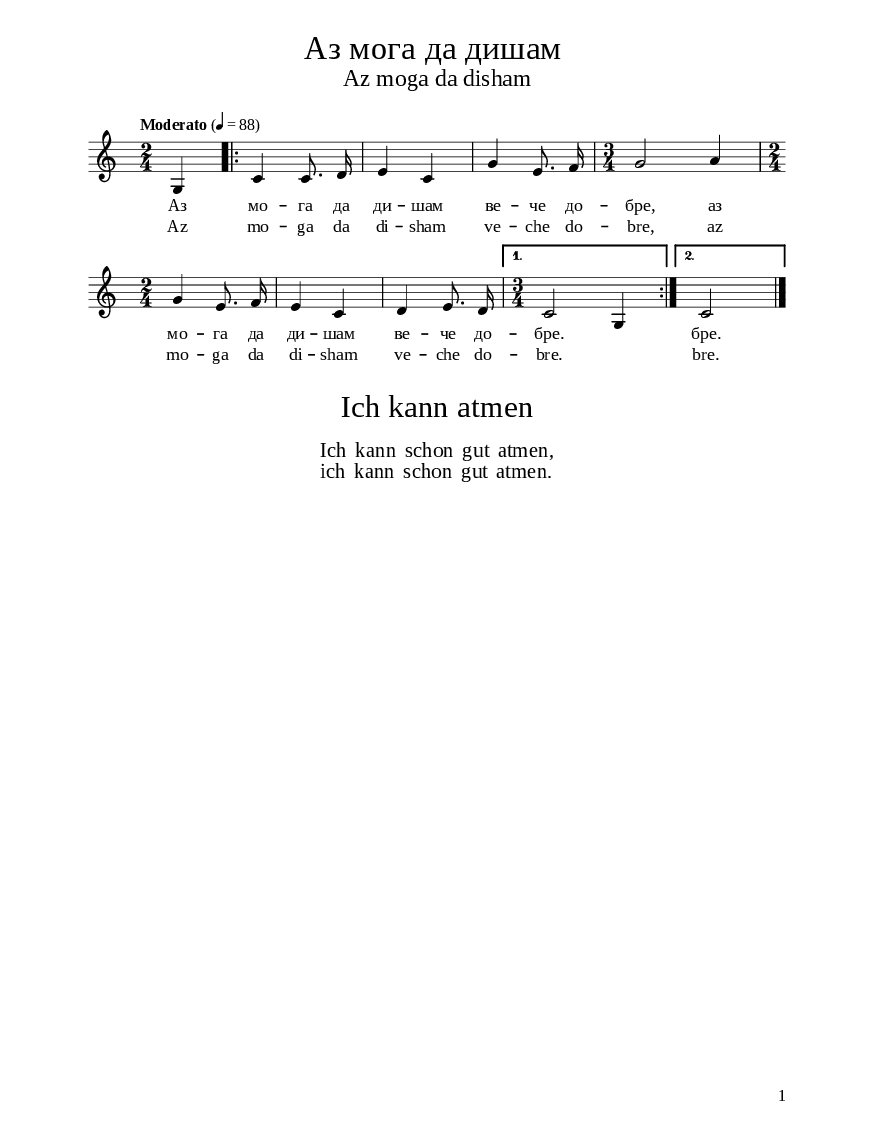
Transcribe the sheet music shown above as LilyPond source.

\version "2.24.0"

% include paper part and global functions
\include "include/globals.ily"

\bookpart {
  \include "include/bookpart-paper.ily"
  \score {
    \include "include/score-layout.ily"

    \new Voice \absolute {
      \clef treble
      \key c \major
      \time 2/4
      \tempoFunc "Moderato" 4 "88"
      \autoBeamOff
      \partial 4
      g4 \repeat volta 2 {
        |
        c'4 c'8. d'16 | % 3
        e'4 c'4 | % 4
        g'4 e'8. f'16 | % 5
        \time 3/4  g'2 a'4 |  \break
        \time 2/4  g'4 e'8. f'16 | % 7
        e'4 c'4 | % 8
        d'4 e'8. d'16 | % 9
        \time 3/4
      }
      \alternative {
        {
          c'2 g4 |

        }
        {c'2 \bar "|."  }
      }
    }

    \addlyrics {
      Аз мо -- га
      да ди -- шам ве -- че до -- бре, аз мо -- га
      да ди -- шам ве -- че до -- бре. \skip4 бре.}
      \addlyrics {
        Az mo -- ga
        da di -- sham ve -- che do -- bre, az mo -- ga
        da di -- sham ve -- che do -- bre. \skip4 bre.}

        \header {
          title = \titleFunc "Аз мога да дишам " "Az moga da disham"
        }

        \midi{}

      } % score


    

      % include foreign translation(s) of the song
      \version "2.24.0"

\markup \fill-line { \fontsize #deTitleFontSize "Ich kann atmen" }
\markup \null
\markup \null
\markup \fontsize #deCoupletFontSize {
  \hspace #21
  \override #`(baseline-skip . ,deCoupletBaselineSkip)

  \column {

\line { " "Ich kann schon gut atmen, }

\line { " "ich kann schon gut atmen.}

  }
}


    } % bookpart
